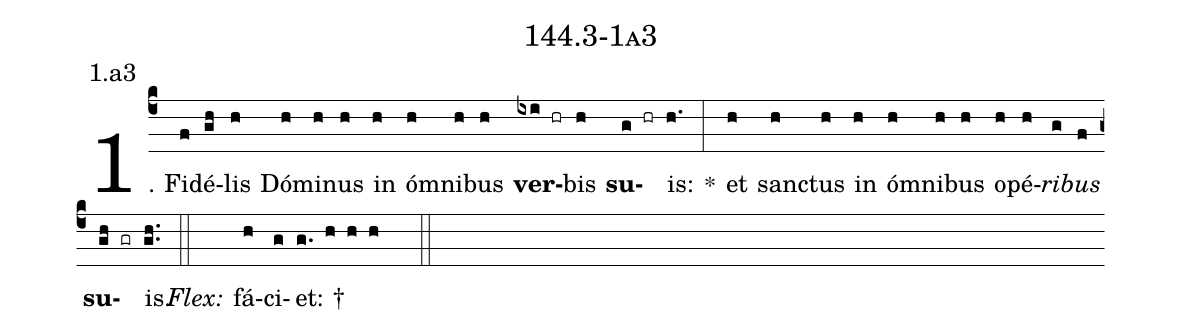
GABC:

name: 144.3-1a3;
annotation: 1.a3;
%%
(c4)1. Fi(f)dé(gh)lis(h) Dó(h)mi(h)nus(h) in(h) óm(h)ni(h)bus(h) <b>ver</b>(ixi hr)bis(h) <b>su</b>(g hr)is:(h.) *(:) et(h) sanc(h)tus(h) in(h) óm(h)ni(h)bus(h) o(h)pé(h)<i>ri</i>(g)<i>bus</i>(f) <b>su</b>(gh gr)is.(gh..) (::)
<i>Flex:</i>()  fá(h)ci(g)et: †(g. h h h  ::)
